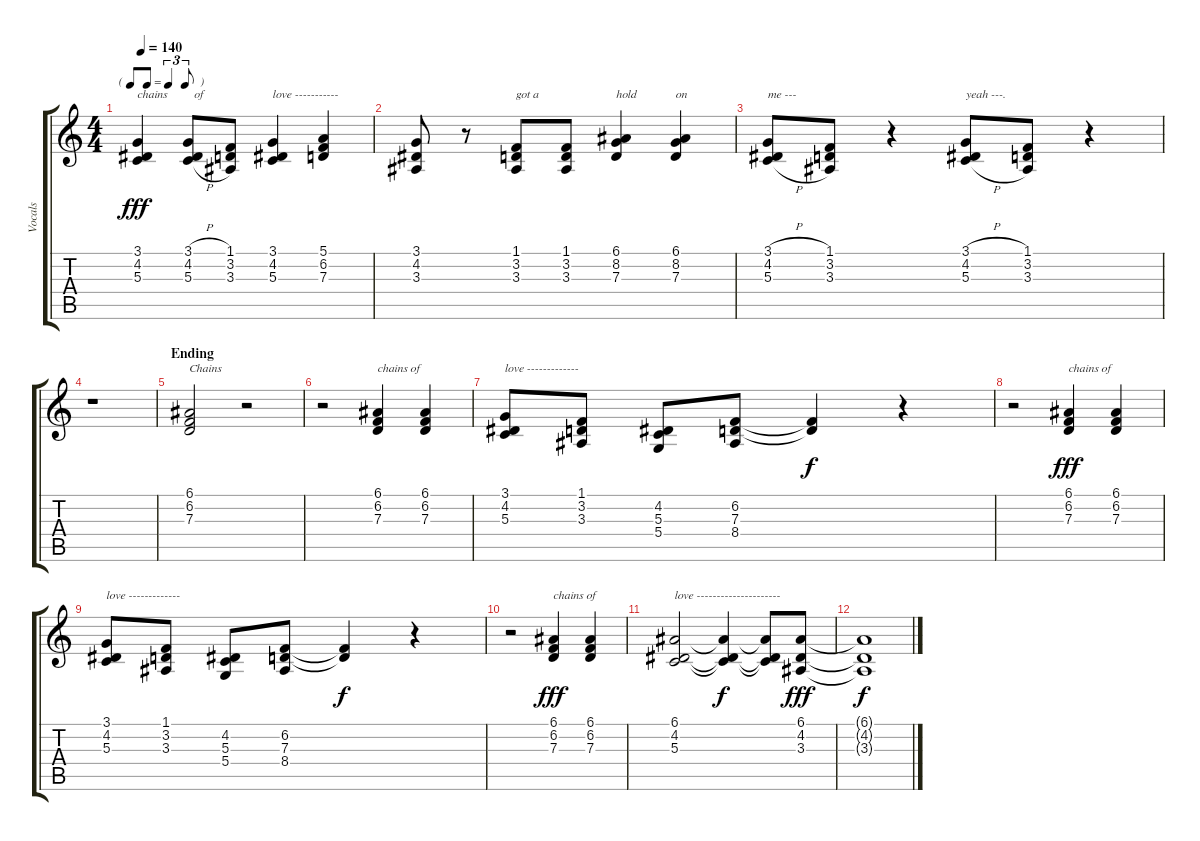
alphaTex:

\track ("Vocals" "Vocals") {instrument tenorsax}
\staff {score tabs}
\tuning (E4 B3 G3 D3 A2 E2) {hide}
\ts (4 4)
\tf triplet8th
\tempo 140
\clef g2
\ks c
(3.1 4.2 5.3).4{txt "chains" dy fff} (3.1{h} 4.2{h} 5.3{h}).8{txt "  of"} (1.1 3.2 3.3).8 (3.1 4.2 5.3).4{txt "love -----------"} (5.1 6.2 7.3).4 |
(3.1 4.2 3.3).8 r.8 (1.1 3.2 3.3).8{txt "got a"} (1.1 3.2 3.3).8 (6.1 8.2 7.3).4{txt "hold"} (6.1 8.2 7.3).4{txt "on"} |
(3.1{h} 4.2{h} 5.3{h}).8{txt "me ---"} (1.1 3.2 3.3).8 r.4 (3.1{h} 4.2{h} 5.3{h}).8{txt "yeah ---."} (1.1 3.2 3.3).8 r.4 |
r.1 |
\section ("" "Ending")
(6.1 6.2 7.3).2{txt "Chains"} r.2 |
r.2 (6.1 6.2 7.3).4{txt "chains of"} (6.1 6.2 7.3).4 |
(3.1 4.2 5.3).8{txt "love -------------" volume 10} (1.1 3.2 3.3).8 (4.2 5.3 5.4).8{txt " "} (6.2 7.3 8.4).8 (6.2{t} 7.3{t}).4{dy f} r.4 |
r.2{volume 8} (6.1 6.2 7.3).4{txt "chains of" dy fff} (6.1 6.2 7.3).4 |
(3.1 4.2 5.3).8{txt "love -------------" volume 6} (1.1 3.2 3.3).8 (4.2 5.3 5.4).8{txt " "} (6.2 7.3 8.4).8 (6.2{t} 7.3{t}).4{dy f} r.4 |
r.2{volume 4} (6.1 6.2 7.3).4{txt "chains of" dy fff} (6.1 6.2 7.3).4 |
(6.1 4.2 5.3).2{txt "love ---------------------" volume 3} (6.1{t} 4.2{t} 5.3{t}).4{dy f} (6.1{t} 4.2{t} 5.3{t}).8 (6.1 4.2 3.3).8{dy fff} |
(6.1{t} 4.2{t} 3.3{t}).1{dy f}
